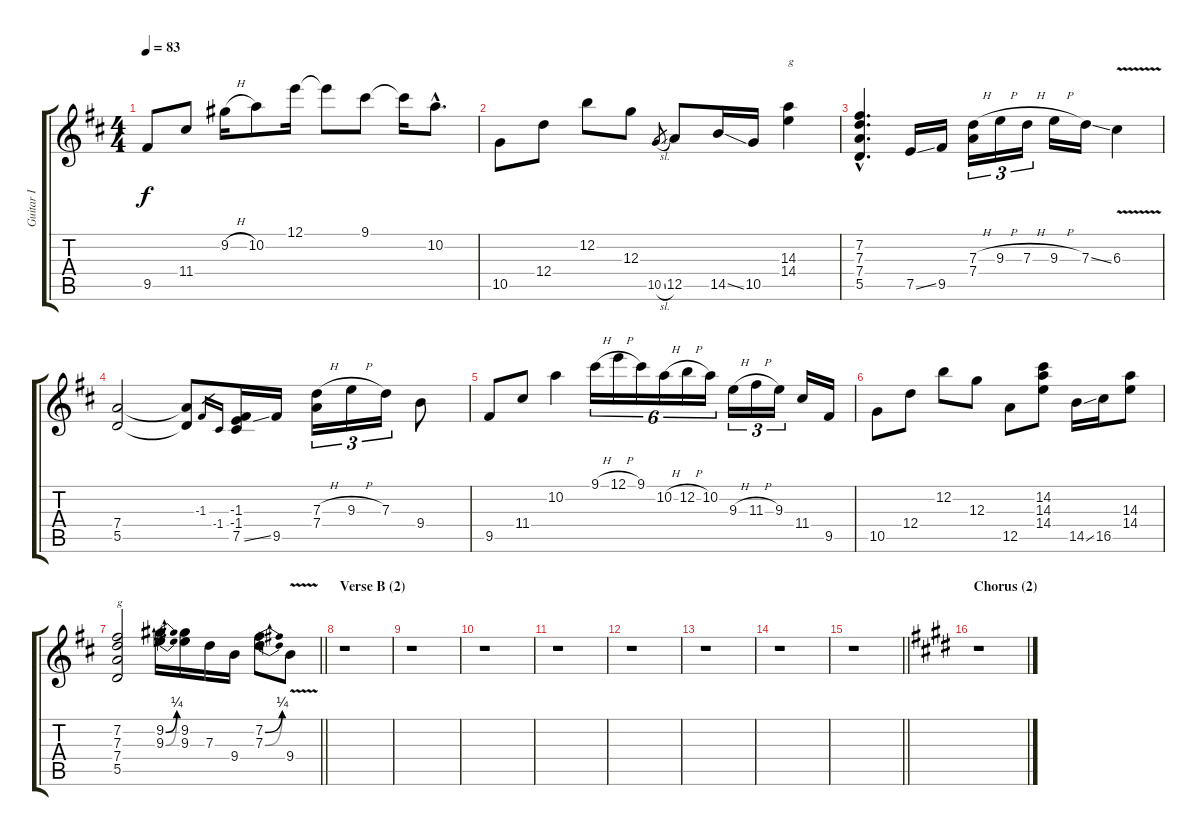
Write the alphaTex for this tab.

\track ("Guitar I" "Guitar I") {instrument distortionguitar}
\staff {score tabs}
\tuning (E4 B3 G3 D3 A2 E2) {hide}
\ts (4 4)
\tempo 83
\clef g2
\ks d
9.5.8{dy f} 11.4.8 9.2{h}.16 10.2.8 12.1.16 12.1{t}.8 9.1.8 9.1{t}.16 10.2{hac}.8{d} |
10.5.8 12.4.8 12.2.8 12.3.8 10.5{sl}.8{gr} 12.5.8 14.5{ss}.16 10.5.16 (14.3 14.4).4{txt "g"} |
(7.2{hac} 7.3{hac} 7.4{hac} 5.5{hac}).4{d} 7.5{ss}.16 9.5.16 (7.3{h} 7.4).16{tu (3 2)} 9.3{h}.16{tu (3 2)} 7.3{h}.16{tu (3 2)} 9.3{h}.16 7.3{ss}.16 6.3{v}.4 |
(7.4 5.5).2 (7.4{t} 5.5{t}).8 -1.3.16{gr} -1.4.16{gr} (-1.3 -1.4 7.5{ss}).16 9.5.16 (7.3{h} 7.4).16{tu (3 2)} 9.3{h}.16{tu (3 2)} 7.3.16{tu (3 2)} 9.4.8 |
9.5.8 11.4.8 10.2.4 9.1{h}.16{tu (6 4)} 12.1{h}.16{tu (6 4)} 9.1.16{tu (6 4)} 10.2{h}.16{tu (6 4)} 12.2{h}.16{tu (6 4)} 10.2.16{tu (6 4)} 9.3{h}.16{tu (3 2)} 11.3{h}.16{tu (3 2)} 9.3.16{tu (3 2)} 11.4.16 9.5.16 |
10.5.8 12.4.8 12.2.8 12.3.8 12.5.8 (14.2 14.3 14.4).8 14.5{ss}.16 16.5.16 (14.3 14.4).8 |
\barLineRight lightlight
(7.2 7.3 7.4 5.5).2{txt "g"} (9.2{be (bend 0 0 60 1)} 9.3{be (bend 0 0 60 1)}).16 (9.2 9.3).16 7.3.16 9.4.16 (7.2{be (bend 0 0 60 1)} 7.3{be (bend 0 0 60 1)}).8 9.4{v}.8 |
\section ("" "Verse B (2)")
r.1 |
r.1 |
r.1 |
r.1 |
r.1 |
r.1 |
r.1 |
\barLineRight lightlight
r.1 |
\section ("" "Chorus (2)")
\ks e
r.1
